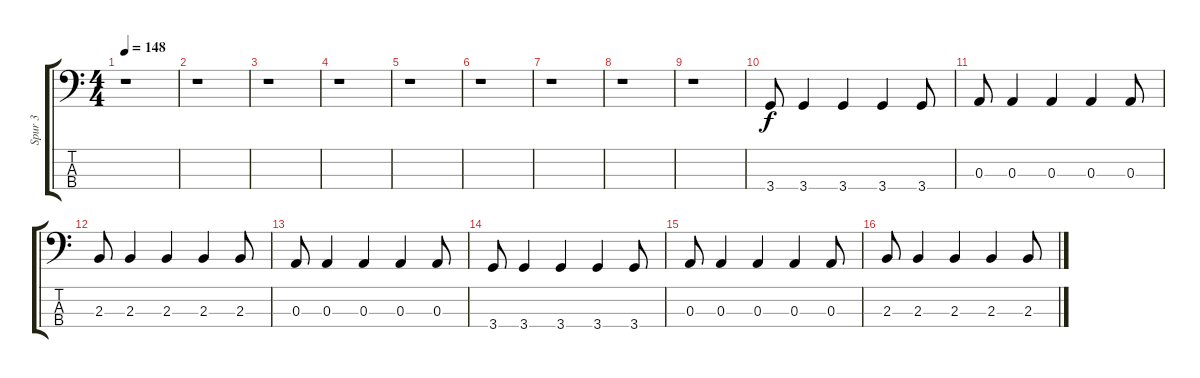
\track ("Spur 3" "Spur 3") {instrument electricbasspick}
\staff {score tabs}
\tuning (G2 D2 A1 E1) {hide}
\ts (4 4)
\tempo 148
\clef f4
\ks c
r.1{dy f} |
r.1 |
r.1 |
r.1 |
r.1 |
r.1 |
r.1 |
r.1 |
r.1 |
3.4.8 3.4.4 3.4.4 3.4.4 3.4.8 |
0.3.8 0.3.4 0.3.4 0.3.4 0.3.8 |
2.3.8 2.3.4 2.3.4 2.3.4 2.3.8 |
0.3.8 0.3.4 0.3.4 0.3.4 0.3.8 |
3.4.8 3.4.4 3.4.4 3.4.4 3.4.8 |
0.3.8 0.3.4 0.3.4 0.3.4 0.3.8 |
2.3.8 2.3.4 2.3.4 2.3.4 2.3.8
